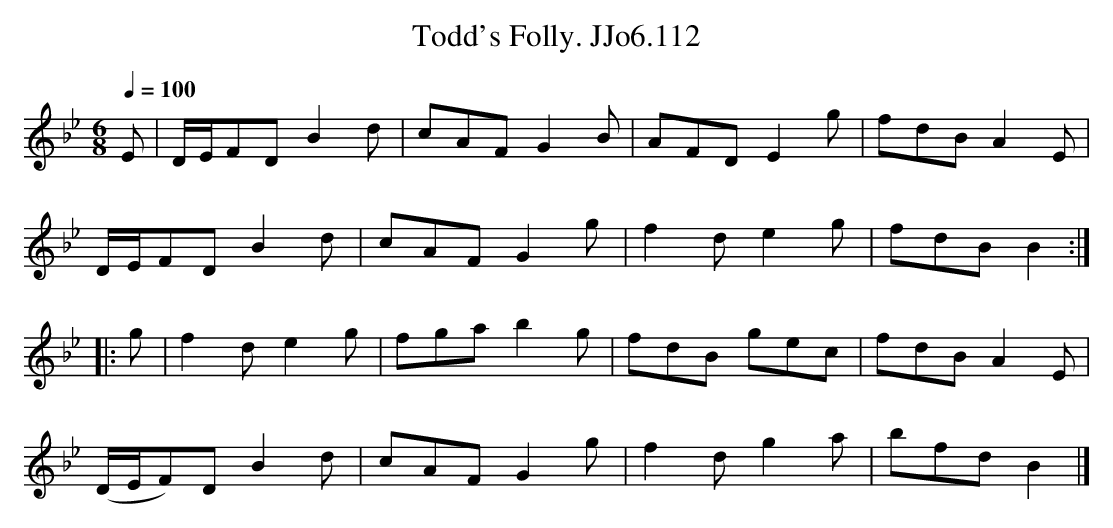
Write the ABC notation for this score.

X:1
T:Todd's Folly. JJo6.112
M:6/8
L:1/8
Q:1/4=100
K:Bb
E|D/E/FDB2d|cAF G2B|AFDE2g|fdB A2E|
D/E/FD B2d|cAFG2g|f2de2g|fdBB2:|
|:g|f2de2g|fgab2g|fdB gec|fdBA2E|
(D/E/F)DB2d|cAFG2g|f2dg2a|bfdB2|]
